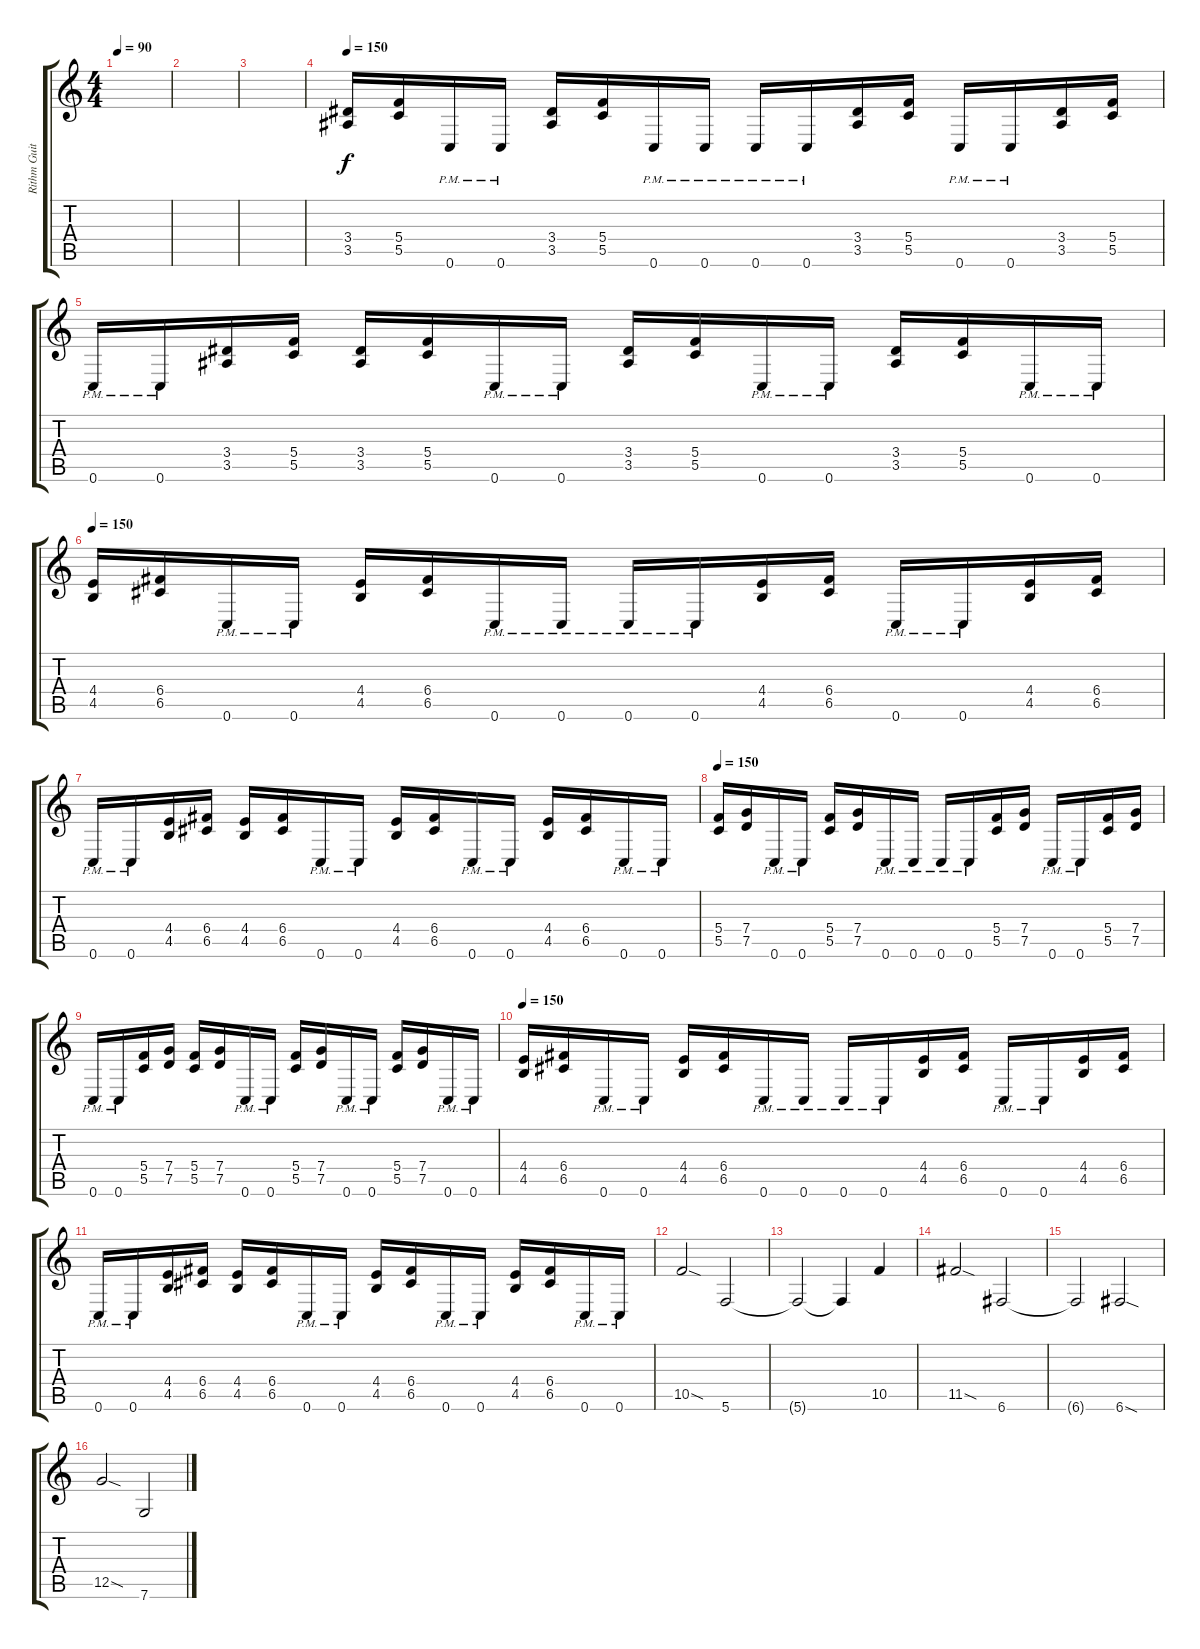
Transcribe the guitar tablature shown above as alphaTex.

\track ("Rithm Guitar" "Rithm Guit") {instrument distortionguitar}
\staff {score tabs}
\tuning (D4 A3 F3 C3 G2 C2) {hide}
\ts (4 4)
\tempo 90
\clef g2
\ks c
|
|
|
\tempo 150
(3.4 3.5).16 (5.4 5.5).16 0.6{pm}.16 0.6{pm}.16 (3.4 3.5).16 (5.4 5.5).16 0.6{pm}.16 0.6{pm}.16 0.6{pm}.16 0.6{pm}.16 (3.4 3.5).16 (5.4 5.5).16 0.6{pm}.16 0.6{pm}.16 (3.4 3.5).16 (5.4 5.5).16 |
0.6{pm}.16 0.6{pm}.16 (3.4 3.5).16 (5.4 5.5).16 (3.4 3.5).16 (5.4 5.5).16 0.6{pm}.16 0.6{pm}.16 (3.4 3.5).16 (5.4 5.5).16 0.6{pm}.16 0.6{pm}.16 (3.4 3.5).16 (5.4 5.5).16 0.6{pm}.16 0.6{pm}.16 |
\tempo 150
(4.4 4.5).16 (6.4 6.5).16 0.6{pm}.16 0.6{pm}.16 (4.4 4.5).16 (6.4 6.5).16 0.6{pm}.16 0.6{pm}.16 0.6{pm}.16 0.6{pm}.16 (4.4 4.5).16 (6.4 6.5).16 0.6{pm}.16 0.6{pm}.16 (4.4 4.5).16 (6.4 6.5).16 |
0.6{pm}.16 0.6{pm}.16 (4.4 4.5).16 (6.4 6.5).16 (4.4 4.5).16 (6.4 6.5).16 0.6{pm}.16 0.6{pm}.16 (4.4 4.5).16 (6.4 6.5).16 0.6{pm}.16 0.6{pm}.16 (4.4 4.5).16 (6.4 6.5).16 0.6{pm}.16 0.6{pm}.16 |
\tempo 150
(5.4 5.5).16 (7.4 7.5).16 0.6{pm}.16 0.6{pm}.16 (5.4 5.5).16 (7.4 7.5).16 0.6{pm}.16 0.6{pm}.16 0.6{pm}.16 0.6{pm}.16 (5.4 5.5).16 (7.4 7.5).16 0.6{pm}.16 0.6{pm}.16 (5.4 5.5).16 (7.4 7.5).16 |
0.6{pm}.16 0.6{pm}.16 (5.4 5.5).16 (7.4 7.5).16 (5.4 5.5).16 (7.4 7.5).16 0.6{pm}.16 0.6{pm}.16 (5.4 5.5).16 (7.4 7.5).16 0.6{pm}.16 0.6{pm}.16 (5.4 5.5).16 (7.4 7.5).16 0.6{pm}.16 0.6{pm}.16 |
\tempo 150
(4.4 4.5).16 (6.4 6.5).16 0.6{pm}.16 0.6{pm}.16 (4.4 4.5).16 (6.4 6.5).16 0.6{pm}.16 0.6{pm}.16 0.6{pm}.16 0.6{pm}.16 (4.4 4.5).16 (6.4 6.5).16 0.6{pm}.16 0.6{pm}.16 (4.4 4.5).16 (6.4 6.5).16 |
0.6{pm}.16 0.6{pm}.16 (4.4 4.5).16 (6.4 6.5).16 (4.4 4.5).16 (6.4 6.5).16 0.6{pm}.16 0.6{pm}.16 (4.4 4.5).16 (6.4 6.5).16 0.6{pm}.16 0.6{pm}.16 (4.4 4.5).16 (6.4 6.5).16 0.6{pm}.16 0.6{pm}.16 |
10.5{sod}.2 5.6.2 |
5.6{t}.2 5.6{t}.4 10.5.4 |
11.5{sod}.2 6.6.2 |
6.6{t}.2 6.6{sod}.2 |
12.5{sod}.2 7.6.2
